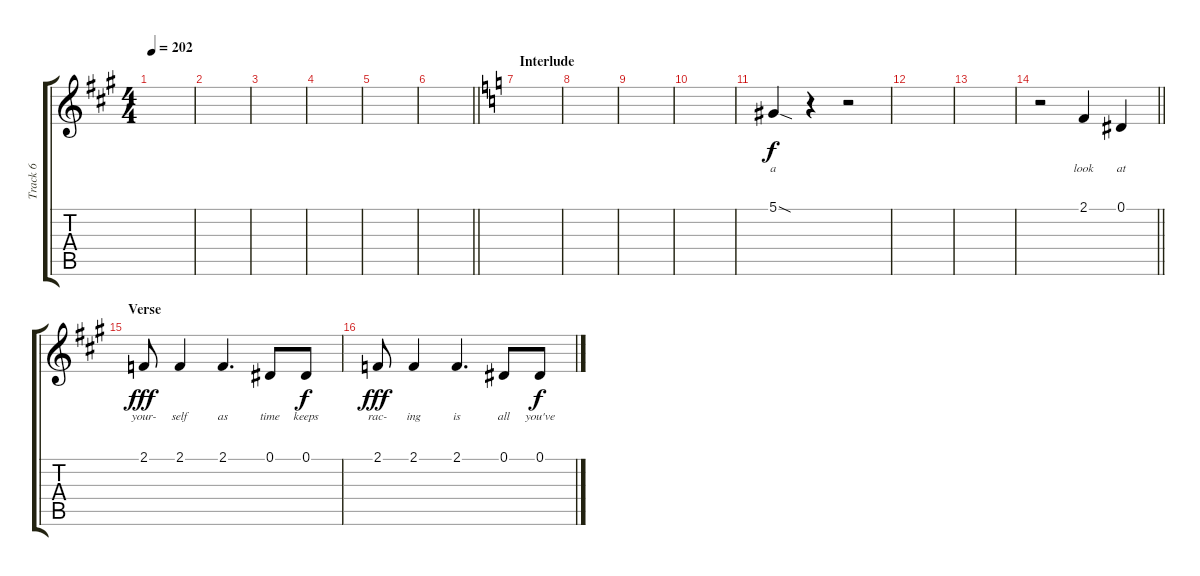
\track ("Track 6" "Track 6") {instrument lead2sawtooth}
\staff {score tabs}
\tuning (Eb4 Bb3 Gb3 Db3 Ab2 Eb2) {hide}
\ts (4 4)
\tempo 202
\clef g2
\ks a
|
|
|
|
|
\barLineRight lightlight
|
\section ("" "Interlude")
\ks c
|
|
|
|
5.1{sod}.4{lyrics (0 "a") lyrics (1 "") lyrics (2 "") lyrics (3 "") lyrics (4 "")} r.4 r.2 |
|
|
\barLineRight lightlight
r.2 2.1.4{lyrics (0 "look") lyrics (1 "") lyrics (2 "") lyrics (3 "") lyrics (4 "")} 0.1.4{lyrics (0 "at") lyrics (1 "") lyrics (2 "") lyrics (3 "") lyrics (4 "")} |
\section ("" "Verse")
\ks a
2.1.8{lyrics (0 "your-") lyrics (1 "") lyrics (2 "") lyrics (3 "") lyrics (4 "") dy fff} 2.1.4{lyrics (0 "self") lyrics (1 "") lyrics (2 "") lyrics (3 "") lyrics (4 "")} 2.1.4{d lyrics (0 "as") lyrics (1 "") lyrics (2 "") lyrics (3 "") lyrics (4 "")} 0.1.8{lyrics (0 "time") lyrics (1 "") lyrics (2 "") lyrics (3 "") lyrics (4 "")} 0.1.8{lyrics (0 "keeps") lyrics (1 "") lyrics (2 "") lyrics (3 "") lyrics (4 "") dy f} |
2.1.8{lyrics (0 "rac-") lyrics (1 "") lyrics (2 "") lyrics (3 "") lyrics (4 "") dy fff} 2.1.4{lyrics (0 "ing") lyrics (1 "") lyrics (2 "") lyrics (3 "") lyrics (4 "")} 2.1.4{d lyrics (0 "is") lyrics (1 "") lyrics (2 "") lyrics (3 "") lyrics (4 "")} 0.1.8{lyrics (0 "all") lyrics (1 "") lyrics (2 "") lyrics (3 "") lyrics (4 "")} 0.1.8{lyrics (0 "you've") lyrics (1 "") lyrics (2 "") lyrics (3 "") lyrics (4 "") dy f}
